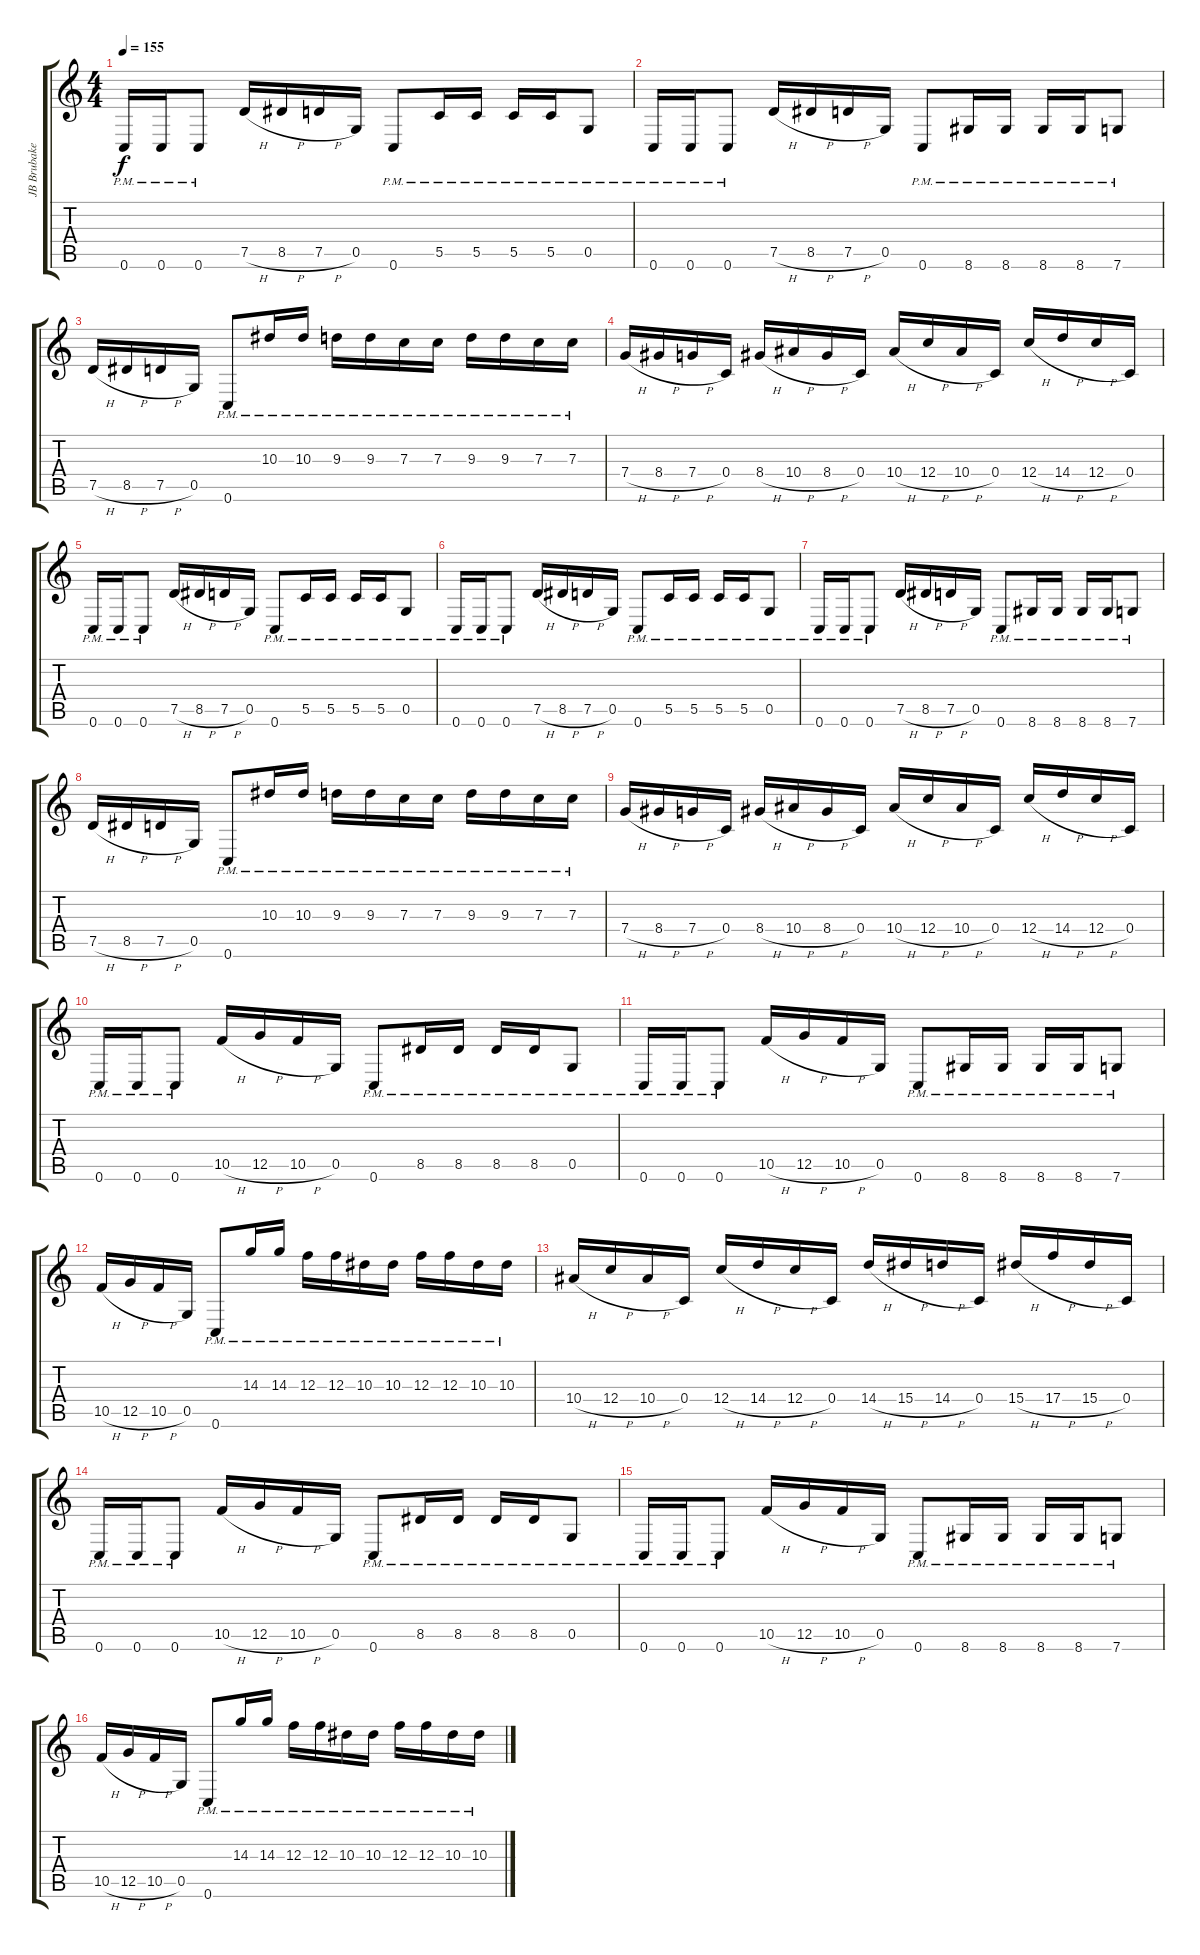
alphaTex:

\track ("JB Brubaker (Lead)" "JB Brubake") {instrument distortionguitar}
\staff {score tabs}
\tuning (D4 A3 F3 C3 G2 C2) {hide}
\ts (4 4)
\tempo 155
\clef g2
\ks c
0.6{pm}.16{dy f} 0.6{pm}.16 0.6{pm}.8 7.5{h}.16 8.5{h}.16 7.5{h}.16 0.5.16 0.6{pm}.8 5.5{pm}.16 5.5{pm}.16 5.5{pm}.16 5.5{pm}.16 0.5{pm}.8 |
0.6{pm}.16 0.6{pm}.16 0.6{pm}.8 7.5{h}.16 8.5{h}.16 7.5{h}.16 0.5.16 0.6{pm}.8 8.6{pm}.16 8.6{pm}.16 8.6{pm}.16 8.6{pm}.16 7.6{pm}.8 |
7.5{h}.16 8.5{h}.16 7.5{h}.16 0.5.16 0.6{pm}.8 10.3{pm}.16 10.3{pm}.16 9.3{pm}.16 9.3{pm}.16 7.3{pm}.16 7.3{pm}.16 9.3{pm}.16 9.3{pm}.16 7.3{pm}.16 7.3{pm}.16 |
7.4{h}.16 8.4{h}.16 7.4{h}.16 0.4.16 8.4{h}.16 10.4{h}.16 8.4{h}.16 0.4.16 10.4{h}.16 12.4{h}.16 10.4{h}.16 0.4.16 12.4{h}.16 14.4{h}.16 12.4{h}.16 0.4.16 |
0.6{pm}.16 0.6{pm}.16 0.6{pm}.8 7.5{h}.16 8.5{h}.16 7.5{h}.16 0.5.16 0.6{pm}.8 5.5{pm}.16 5.5{pm}.16 5.5{pm}.16 5.5{pm}.16 0.5{pm}.8 |
0.6{pm}.16 0.6{pm}.16 0.6{pm}.8 7.5{h}.16 8.5{h}.16 7.5{h}.16 0.5.16 0.6{pm}.8 5.5{pm}.16 5.5{pm}.16 5.5{pm}.16 5.5{pm}.16 0.5{pm}.8 |
0.6{pm}.16 0.6{pm}.16 0.6{pm}.8 7.5{h}.16 8.5{h}.16 7.5{h}.16 0.5.16 0.6{pm}.8 8.6{pm}.16 8.6{pm}.16 8.6{pm}.16 8.6{pm}.16 7.6{pm}.8 |
7.5{h}.16 8.5{h}.16 7.5{h}.16 0.5.16 0.6{pm}.8 10.3{pm}.16 10.3{pm}.16 9.3{pm}.16 9.3{pm}.16 7.3{pm}.16 7.3{pm}.16 9.3{pm}.16 9.3{pm}.16 7.3{pm}.16 7.3{pm}.16 |
7.4{h}.16 8.4{h}.16 7.4{h}.16 0.4.16 8.4{h}.16 10.4{h}.16 8.4{h}.16 0.4.16 10.4{h}.16 12.4{h}.16 10.4{h}.16 0.4.16 12.4{h}.16 14.4{h}.16 12.4{h}.16 0.4.16 |
0.6{pm}.16 0.6{pm}.16 0.6{pm}.8 10.5{h}.16 12.5{h}.16 10.5{h}.16 0.5.16 0.6{pm}.8 8.5{pm}.16 8.5{pm}.16 8.5{pm}.16 8.5{pm}.16 0.5{pm}.8 |
0.6{pm}.16 0.6{pm}.16 0.6{pm}.8 10.5{h}.16 12.5{h}.16 10.5{h}.16 0.5.16 0.6{pm}.8 8.6{pm}.16 8.6{pm}.16 8.6{pm}.16 8.6{pm}.16 7.6{pm}.8 |
10.5{h}.16 12.5{h}.16 10.5{h}.16 0.5.16 0.6{pm}.8 14.3{pm}.16 14.3{pm}.16 12.3{pm}.16 12.3{pm}.16 10.3{pm}.16 10.3{pm}.16 12.3{pm}.16 12.3{pm}.16 10.3{pm}.16 10.3{pm}.16 |
10.4{h}.16 12.4{h}.16 10.4{h}.16 0.4.16 12.4{h}.16 14.4{h}.16 12.4{h}.16 0.4.16 14.4{h}.16 15.4{h}.16 14.4{h}.16 0.4.16 15.4{h}.16 17.4{h}.16 15.4{h}.16 0.4.16 |
0.6{pm}.16 0.6{pm}.16 0.6{pm}.8 10.5{h}.16 12.5{h}.16 10.5{h}.16 0.5.16 0.6{pm}.8 8.5{pm}.16 8.5{pm}.16 8.5{pm}.16 8.5{pm}.16 0.5{pm}.8 |
0.6{pm}.16 0.6{pm}.16 0.6{pm}.8 10.5{h}.16 12.5{h}.16 10.5{h}.16 0.5.16 0.6{pm}.8 8.6{pm}.16 8.6{pm}.16 8.6{pm}.16 8.6{pm}.16 7.6{pm}.8 |
10.5{h}.16 12.5{h}.16 10.5{h}.16 0.5.16 0.6{pm}.8 14.3{pm}.16 14.3{pm}.16 12.3{pm}.16 12.3{pm}.16 10.3{pm}.16 10.3{pm}.16 12.3{pm}.16 12.3{pm}.16 10.3{pm}.16 10.3{pm}.16
